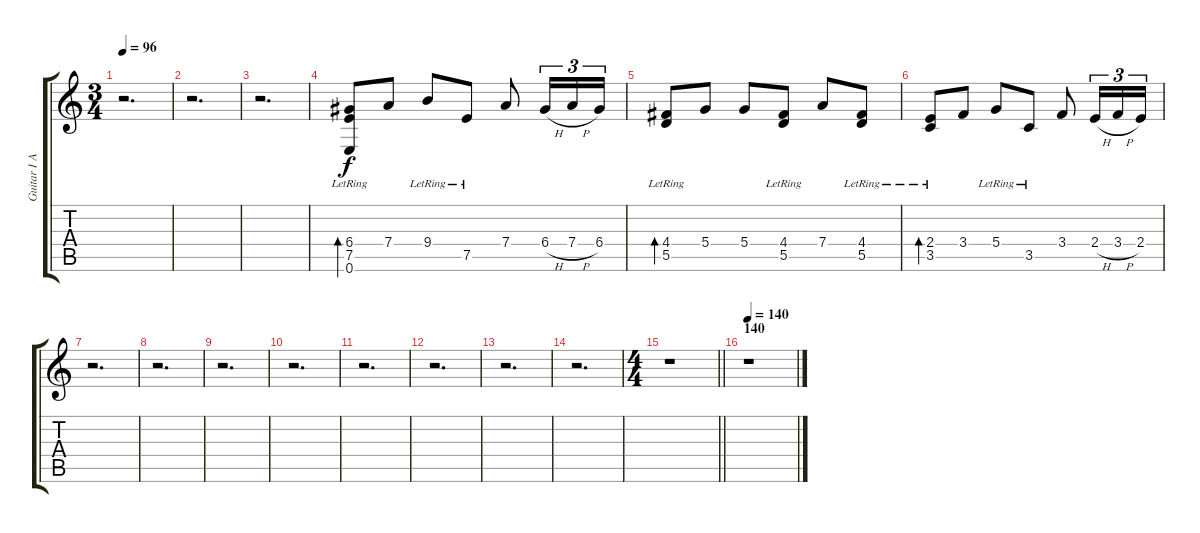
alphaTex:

\track ("Guitar I Acoustic" "Guitar I A") {instrument acousticguitarsteel}
\staff {score tabs}
\tuning (E4 B3 G3 D3 A2 E2) {hide}
\ts (3 4)
\tempo 96
\clef g2
\ks c
r.2{d dy f} |
r.2{d} |
r.2{d} |
(6.4 7.5{lr} 0.6{lr}).8{bd 120} 7.4.8 9.4{lr}.8 7.5{lr}.8 7.4.8 6.4{h}.16{tu (3 2)} 7.4{h}.16{tu (3 2)} 6.4.16{tu (3 2)} |
(4.4 5.5{lr}).8{bd 120} 5.4.8 5.4.8 (4.4 5.5{lr}).8 7.4.8 (4.4 5.5{lr}).8 |
(2.4 3.5{lr}).8{bd 120} 3.4.8 5.4{lr}.8 3.5{lr}.8 3.4.8 2.4{h}.16{tu (3 2)} 3.4{h}.16{tu (3 2)} 2.4.16{tu (3 2)} |
r.2{d} |
r.2{d} |
r.2{d} |
r.2{d} |
r.2{d} |
r.2{d} |
r.2{d} |
r.2{d} |
\ts (4 4)
\barLineRight lightlight
r.1 |
\section ("" "140")
\tempo 140
r.1
